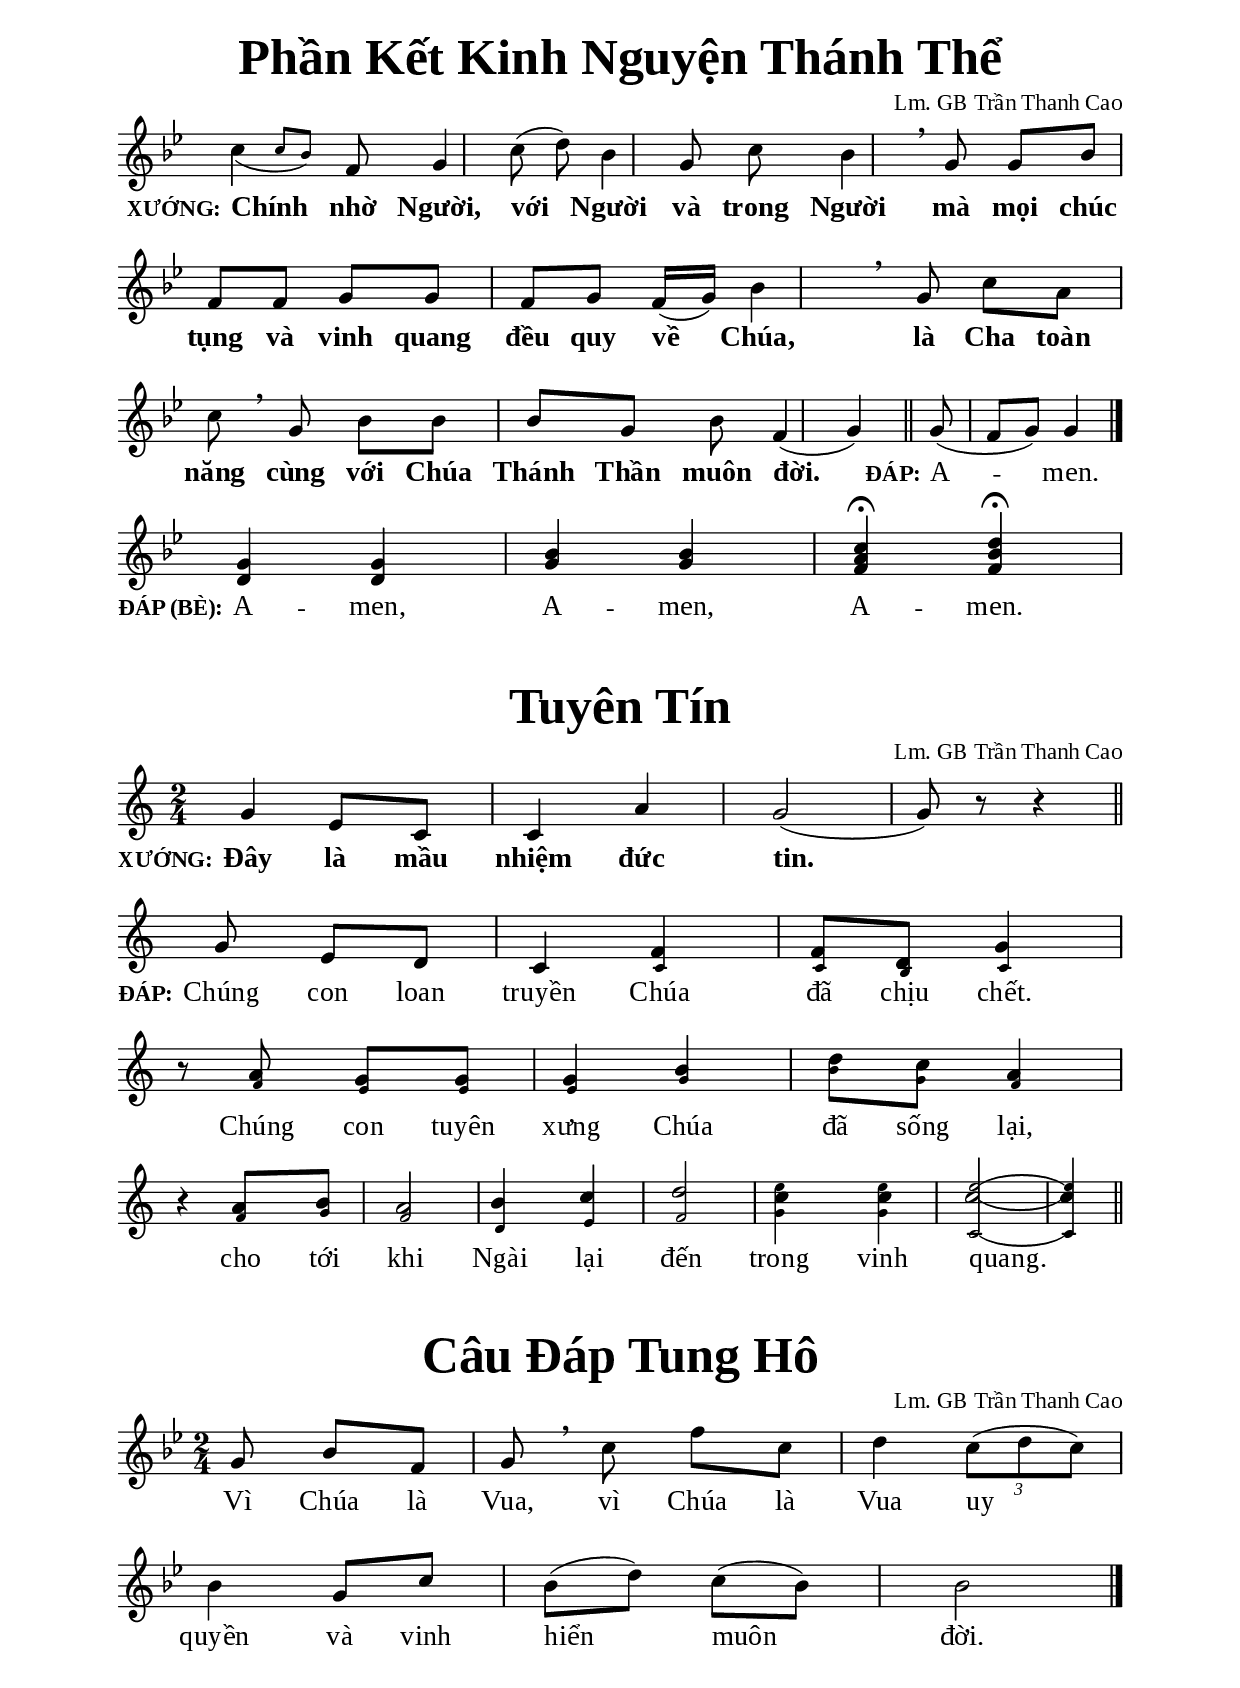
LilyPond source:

% Cài đặt chung
\version "2.22.1"
\include "english.ly"

\header {
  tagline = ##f
}

% Nhạc phiên khúc
nhacKinhNguyenThanhThe = \relative c'' {
  \afterGrace c4 _({c8 bf)} f g4 c8 (d) bf4 g8 c bf4 \breathe
  g8 g bf f f g g f g f16 (g) bf4 \breathe
  g8 c a c \breathe
  g bf bf bf g bf f4 (g) \bar "||"
  g8 (f g) g4 \bar "|." \break
  
  <g d>4 <g d>
  <bf g> <bf g>
  <c a f> \fermata <d bf f> \fermata
}

% Lời phiên khúc
loiKinhNguyenThanhThe = \lyricmode {
  \override LyricText.font-series = #'bold
  \set stanza = \markup { "XƯỚNG:" }
  Chính nhờ Người, với Người và trong Người
  mà mọi chúc tụng và vinh quang đều quy về Chúa,
  là Cha toàn năng cùng với Chúa Thánh Thần muôn đời.

  \override LyricText.font-series = #'normal
  \set stanza = \markup { "ĐÁP:" }
  A -- men.

  \set stanza = \markup { "ĐÁP (BÈ):" }
  A -- men, A -- men, A -- men.
}

% Nhạc Tuyen tin
notPhu = \tweak font-size #-3 \etc
nhacTuyenTin = \relative c'' {
  % Xướng
  g4 e8 c |
  c4 a' |
  g2 ( |
  g8) r r4 \bar "||" \break
  
  % Đáp
  \partial 4. g8 e d |
  c4 <f \notPhu c> |
  <f \notPhu c>8 <d \notPhu b> <g \notPhu c,>4 |
  r8 <a \notPhu f> <g \notPhu e> <g \notPhu e> |
  <g \notPhu e>4 <b \notPhu g> |
  <d \notPhu b>8 <c \notPhu g> <a \notPhu f>4 |
  r <a \notPhu f>8 <b \notPhu g> |
  <a \notPhu f>2 |
  <b \notPhu d,>4 <c \notPhu e,> |
  <d \notPhu f,>2 |
  
  <c \notPhu e \notPhu g,>4
  <c \notPhu e \notPhu g,>
  <c \=1( \notPhu e \=2^( \notPhu c,\=3_(>2 |
  <c \=1) \notPhu e \=2) \notPhu c,\=3)>4
  \bar "||"
}

% Lời Tuyên tín
loiTuyenTin = \lyricmode {
  \override LyricText.font-series = #'bold
  \set stanza = \markup { "XƯỚNG:" }
  Đây là mầu nhiệm đức tin.

  \override LyricText.font-series = #'normal
  \set stanza = \markup { "ĐÁP:" }
  Chúng con loan truyền Chúa đã chịu chết.
  Chúng con tuyên xưng Chúa đã sống lại,
  cho tới khi Ngài lại đến trong vinh quang.
}

% Câu đáp tung hô
nhacCauDapTungHo = \relative c'' {
  \partial 4. g8 bf f |
  g \breathe c f c |
  d4 \tuplet 3/2 { c8 (d c) } |
  bf4 g8 c |
  bf (d) c (bf) |
  bf2 \bar "|."
}

% Lời phiên khúc
loiCauDapTungHo = \lyricmode {
  Vì Chúa là Vua, vì Chúa là Vua uy quyền và vinh hiển muôn đời.
}


% Dàn trang
\paper {
  #(set-paper-size "a4")
  top-margin = 10\mm
  bottom-margin = 10\mm
  left-margin = 20\mm
  right-margin = 20\mm
  indent = #0
  #(define fonts
    (make-pango-font-tree
      "Liberation Serif"
      "Liberation Serif"
      "Liberation Serif"
      (/ 20 20)))
  page-count = #1
  print-all-headers = ##t
  system-system-spacing = #'((basic-distance . 13))
  score-system-spacing = #'((basic-distance . 13))
}

\book {
  % Phần kêt Kinh Nguyện Thánh Thể
  \score {
    \new ChoirStaff <<
      \new Staff = phienKhuc
        <<
        \new Voice = beSop {
          \key bf \major \time 2/4 \nhacKinhNguyenThanhThe
        }
      >>
      \new Lyrics \lyricsto beSop \loiKinhNguyenThanhThe
    >>
    \header {
      title = \markup { \fontsize #3 "Phần Kết Kinh Nguyện Thánh Thể" }
      poet = " "
      composer = "Lm. GB Trần Thanh Cao"
      %arranger = " "
    }
    \layout {
      \override Staff.TimeSignature.transparent = ##t
      \override Lyrics.LyricText.font-size = #+2
      \override Lyrics.LyricSpace.minimum-distance = #2.0
      \override Score.BarNumber.break-visibility = ##(#f #f #f)
      \override Score.SpacingSpanner.uniform-stretching = ##t
      \set Score.barAlways = ##t
      \set Score.defaultBarType = ""
    } 
  }

  \markup { \vspace #1 }
  
  % Tuyen Tin
  \score {
    \new ChoirStaff <<
      \new Staff
        <<
        \new Voice = beSop {
          \key c \major \time 2/4 \nhacTuyenTin
        }
      >>
      \new Lyrics \lyricsto beSop \loiTuyenTin
    >>
    \header {
      title = \markup { \fontsize #3 "Tuyên Tín" }
      poet = " "
      composer = "Lm. GB Trần Thanh Cao"
      %arranger = " "
    }
    \layout {
      \override Lyrics.LyricText.font-size = #+2
      \override Lyrics.LyricSpace.minimum-distance = #4.5
      \override Score.BarNumber.break-visibility = ##(#f #f #f)
      \override Score.SpacingSpanner.uniform-stretching = ##t
    } 
  }

  \markup { \vspace #1 }
  
  % Tuyen Tin
  \score {
    \new ChoirStaff <<
      \new Staff
        <<
        \new Voice = beSop {
          \key bf \major \time 2/4 \nhacCauDapTungHo
        }
      >>
      \new Lyrics \lyricsto beSop \loiCauDapTungHo
    >>
    \header {
      title = \markup { \fontsize #3 "Câu Đáp Tung Hô" }
      poet = " "
      composer = "Lm. GB Trần Thanh Cao"
      %arranger = " "
    }
    \layout {
      \override Lyrics.LyricText.font-size = #+2
      \override Lyrics.LyricSpace.minimum-distance = #4.5
      \override Score.BarNumber.break-visibility = ##(#f #f #f)
      \override Score.SpacingSpanner.uniform-stretching = ##t
    } 
  }
}
